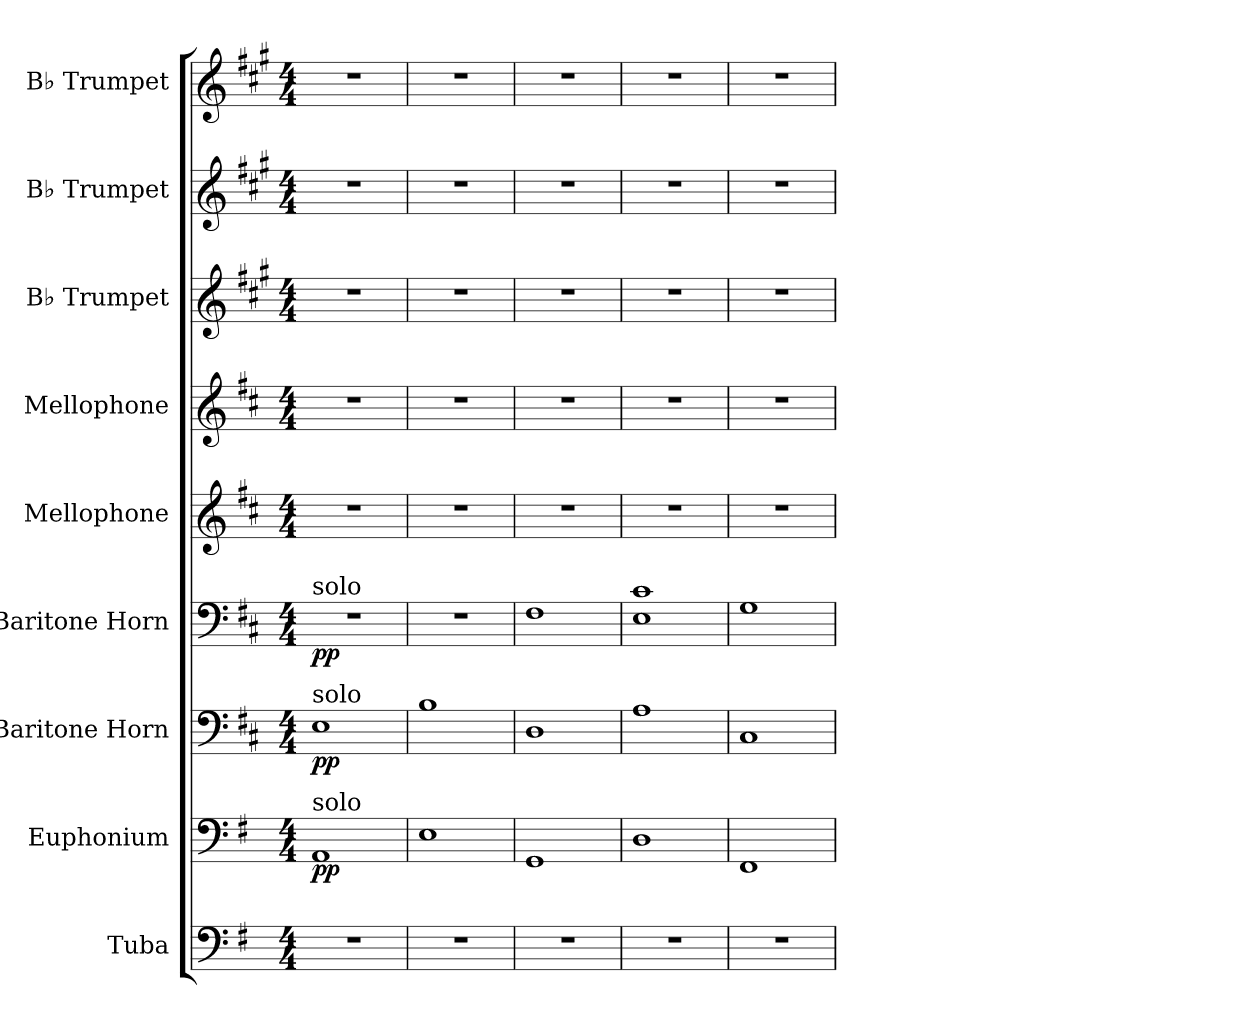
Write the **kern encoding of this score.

**kern	**kern	**dynam	**kern	**dynam	**kern	**dynam	**kern	**kern	**kern	**kern	**kern
*part9	*part8	*part8	*part7	*part7	*part6	*part6	*part5	*part4	*part3	*part2	*part1
*staff9	*staff8	*staff8	*staff7	*staff7	*staff6	*staff6	*staff5	*staff4	*staff3	*staff2	*staff1
*I"Tuba	*I"Euphonium	*	*I"Baritone Horn	*	*I"Baritone Horn	*	*I"Mellophone	*I"Mellophone	*I"B♭ Trumpet	*I"B♭ Trumpet	*I"B♭ Trumpet
*I'Tba.	*I'Euph.	*	*I'Bar. Hn.	*	*I'Bar. Hn.	*	*I'Mello.	*I'Mello.	*I'B♭ Tpt.	*I'B♭ Tpt.	*I'B♭ Tpt.
*clefF4	*clefF4	*	*clefF4	*	*clefF4	*	*clefG2	*clefG2	*clefG2	*clefG2	*clefG2
*	*	*	*ITrd4c7	*	*ITrd4c7	*	*ITrd4c7	*ITrd4c7	*ITrd1c2	*ITrd1c2	*ITrd1c2
*k[f#]	*k[f#]	*	*k[f#]	*	*k[f#]	*	*k[f#]	*k[f#]	*k[f#]	*k[f#]	*k[f#]
*M4/4	*M4/4	*	*M4/4	*	*M4/4	*	*M4/4	*M4/4	*M4/4	*M4/4	*M4/4
*MM63	*MM63	*	*MM63	*	*MM63	*	*MM63	*MM63	*MM63	*MM63	*MM63
=1	=1	=1	=1	=1	=1	=1	=1	=1	=1	=1	=1
!	!	!	!	!	!LO:TX:a:t=solo	!	!	!	!	!	!
!	!	!	!LO:TX:a:t=solo	!	!	!	!	!	!	!	!
!	!LO:TX:a:t=solo	!	!	!	!	!	!	!	!	!	!
!	!	!LO:DY:b	!	!LO:DY:b	!	!LO:DY:b	!	!	!	!	!
1r	1AA	pp	1AA	pp	1r	pp	1r	1r	1r	1r	1r
=2	=2	=2	=2	=2	=2	=2	=2	=2	=2	=2	=2
1r	1E	.	1E	.	1r	.	1r	1r	1r	1r	1r
=3	=3	=3	=3	=3	=3	=3	=3	=3	=3	=3	=3
1r	1GG	.	1GG	.	1BB	.	1r	1r	1r	1r	1r
=4	=4	=4	=4	=4	=4	=4	=4	=4	=4	=4	=4
1r	1D	.	1D	.	1AA 1F#	.	1r	1r	1r	1r	1r
=5	=5	=5	=5	=5	=5	=5	=5	=5	=5	=5	=5
1r	1FF#	.	1FF#	.	1C	.	1r	1r	1r	1r	1r
=	=	=	=	=	=	=	=	=	=	=	=
*-	*-	*-	*-	*-	*-	*-	*-	*-	*-	*-	*-
